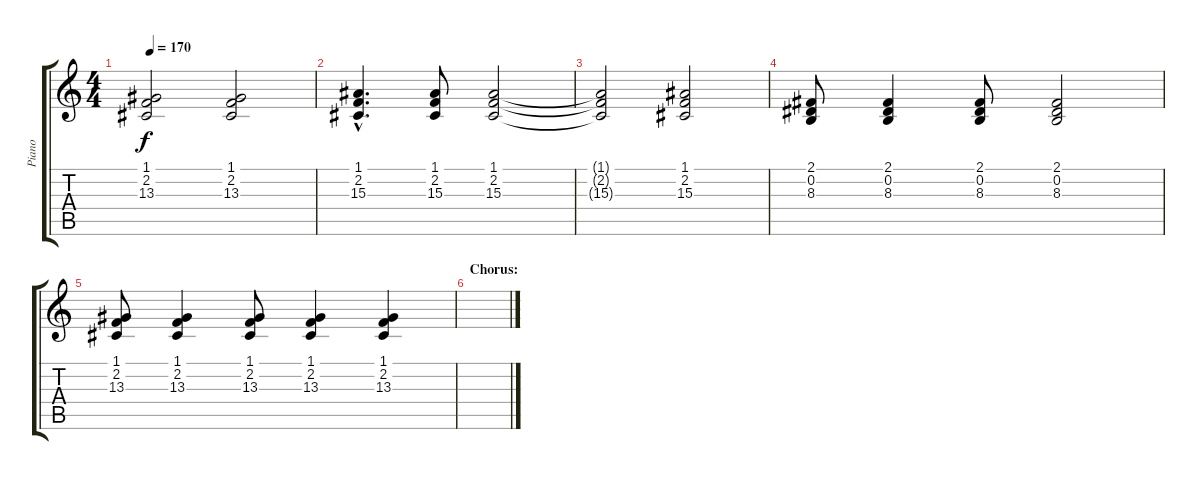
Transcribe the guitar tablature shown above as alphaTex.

\track ("Piano" "Piano") {instrument brightacousticpiano}
\staff {score tabs}
\tuning (E4 B3 G3 D3 A2 E2) {hide}
\ts (4 4)
\tempo 170
\clef g2
\ks c
(1.1{t} 2.2{t} 13.3{t}).2{dy f} (1.1 2.2 13.3).2 |
(1.1{hac} 2.2{hac} 15.3{hac}).4{d} (1.1 2.2 15.3).8 (1.1 2.2 15.3).2 |
(1.1{t} 2.2{t} 15.3{t}).2 (1.1 2.2 15.3).2 |
(2.1 0.2 8.3).8 (2.1 0.2 8.3).4 (2.1 0.2 8.3).8 (2.1 0.2 8.3).2 |
(1.1 2.2 13.3).8 (1.1 2.2 13.3).4 (1.1 2.2 13.3).8 (1.1 2.2 13.3).4 (1.1 2.2 13.3).4 |
\section ("" "Chorus:")
